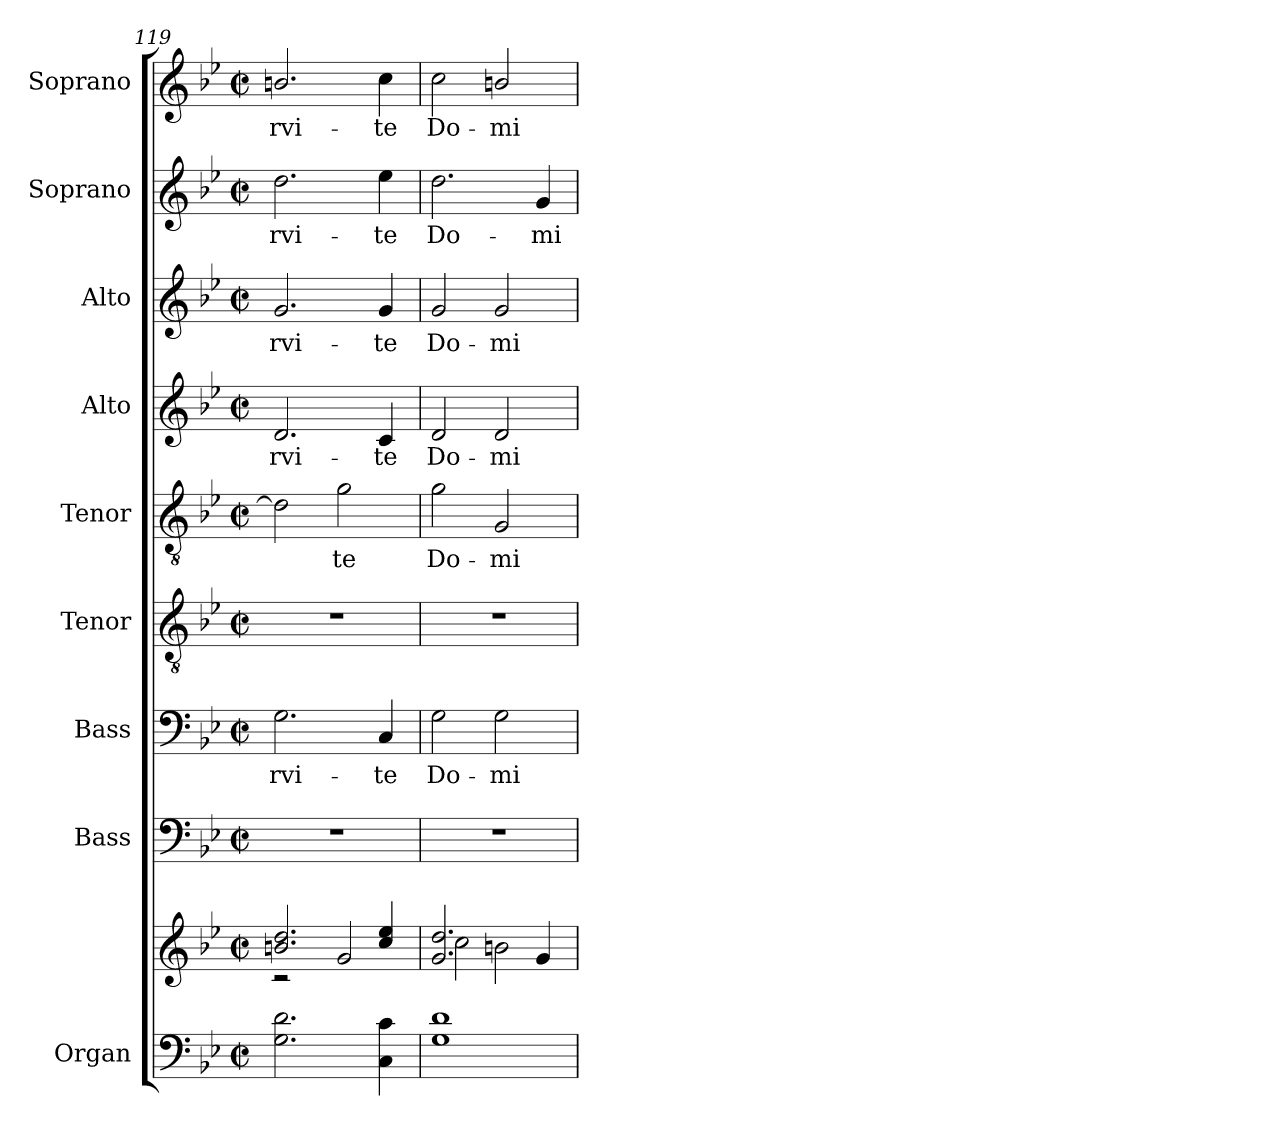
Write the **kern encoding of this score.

**kern	**kern	**kern	**kern	**text	**kern	**kern	**text	**kern	**text	**kern	**text	**kern	**text	**kern	**text
*part9	*part9	*part8	*part7	*part7	*part6	*part5	*part5	*part4	*part4	*part3	*part3	*part2	*part2	*part1	*part1
*staff10	*staff9	*staff8	*staff7	*staff7	*staff6	*staff5	*staff5	*staff4	*staff4	*staff3	*staff3	*staff2	*staff2	*staff1	*staff1
*I"Organ	*	*I"Bass	*I"Bass	*	*I"Tenor	*I"Tenor	*	*I"Alto	*	*I"Alto	*	*I"Soprano	*	*I"Soprano	*
*I'Organ.	*	*I'B.	*I'B.	*	*I'T.	*I'T.	*	*I'A.	*	*I'A.	*	*I'S.	*	*I'S.	*
*clefF4	*clefG2	*clefF4	*clefF4	*	*clefGv2	*clefGv2	*	*clefG2	*	*clefG2	*	*clefG2	*	*clefG2	*
*	*	*	*	*	*ITrd7c12	*ITrd7c12	*	*	*	*	*	*	*	*	*
*k[b-e-]	*k[b-e-]	*k[b-e-]	*k[b-e-]	*	*k[b-e-]	*k[b-e-]	*	*k[b-e-]	*	*k[b-e-]	*	*k[b-e-]	*	*k[b-e-]	*
*B-:	*B-:	*B-:	*B-:	*	*B-:	*B-:	*	*B-:	*	*B-:	*	*B-:	*	*B-:	*
*M2/2	*M2/2	*M2/2	*M2/2	*	*M2/2	*M2/2	*	*M2/2	*	*M2/2	*	*M2/2	*	*M2/2	*
*met(c|)	*met(c|)	*met(c|)	*met(c|)	*	*met(c|)	*met(c|)	*	*met(c|)	*	*met(c|)	*	*met(c|)	*	*met(c|)	*
=119	=119	=119	=119	=119	=119	=119	=119	=119	=119	=119	=119	=119	=119	=119	=119
*	*^	*	*	*	*	*	*	*	*	*	*	*	*	*	*
!	!	!	!	!	!LO:LY:b:color=#000000	!	!	!	!	!	!	!	!	!	!	!
!	!	!	!	!	!	!	!	!	!	!LO:LY:b:color=#000000	!	!	!	!	!	!
!	!	!	!	!	!	!	!	!	!	!	!	!LO:LY:b:color=#000000	!	!	!	!
!	!	!	!	!	!	!	!	!	!	!	!	!	!	!LO:LY:b:color=#000000	!	!
!	!	!	!	!	!	!	!	!	!	!	!	!	!	!	!	!LO:LY:b:color=#000000
2.Gi\ 2.di	2.bni/ 2.ddi	2r	1r	2.Gi\	-rvi-	1r	2Di\]	.	2.di/	-rvi-	2.gi/	-rvi-	2.ddi\	-rvi-	2.bni/	-rvi-
!	!	!	!	!	!	!	!	!LO:LY:b:color=#000000	!	!	!	!	!	!	!	!
.	.	2gi/	.	.	.	.	2Gi\	-te	.	.	.	.	.	.	.	.
!	!	!	!	!	!LO:LY:b:color=#000000	!	!	!	!	!	!	!	!	!	!	!
!	!	!	!	!	!	!	!	!	!	!LO:LY:b:color=#000000	!	!	!	!	!	!
!	!	!	!	!	!	!	!	!	!	!	!	!LO:LY:b:color=#000000	!	!	!	!
!	!	!	!	!	!	!	!	!	!	!	!	!	!	!LO:LY:b:color=#000000	!	!
!	!	!	!	!	!	!	!	!	!	!	!	!	!	!	!	!LO:LY:b:color=#000000
4Ci\ 4ci	4cci/ 4ee-i	.	.	4Ci/	-te	.	.	.	4ci/	-te	4gi/	-te	4ee-i\	-te	4cci\	-te
=120	=120	=120	=120	=120	=120	=120	=120	=120	=120	=120	=120	=120	=120	=120	=120	=120
!	!	!	!	!	!LO:LY:b:color=#000000	!	!	!	!	!	!	!	!	!	!	!
!	!	!	!	!	!	!	!	!LO:LY:b:color=#000000	!	!	!	!	!	!	!	!
!	!	!	!	!	!	!	!	!	!	!LO:LY:b:color=#000000	!	!	!	!	!	!
!	!	!	!	!	!	!	!	!	!	!	!	!LO:LY:b:color=#000000	!	!	!	!
!	!	!	!	!	!	!	!	!	!	!	!	!	!	!LO:LY:b:color=#000000	!	!
!	!	!	!	!	!	!	!	!	!	!	!	!	!	!	!	!LO:LY:b:color=#000000
1Gi 1di	2.gi/ 2.ddi	2cci\	1r	2Gi\	Do-	1r	2Gi\	Do-	2di/	Do-	2gi/	Do-	2.ddi\	Do-	2cci\	Do-
!	!	!	!	!	!LO:LY:b:color=#000000	!	!	!	!	!	!	!	!	!	!	!
!	!	!	!	!	!	!	!	!LO:LY:b:color=#000000	!	!	!	!	!	!	!	!
!	!	!	!	!	!	!	!	!	!	!LO:LY:b:color=#000000	!	!	!	!	!	!
!	!	!	!	!	!	!	!	!	!	!	!	!LO:LY:b:color=#000000	!	!	!	!
!	!	!	!	!	!	!	!	!	!	!	!	!	!	!	!	!LO:LY:b:color=#000000
.	.	2bni\	.	2Gi\	-mi-	.	2GGi/	-mi-	2di/	-mi-	2gi/	-mi-	.	.	2bni/	-mi-
!	!	!	!	!	!	!	!	!	!	!	!	!	!	!LO:LY:b:color=#000000	!	!
.	4gi/	.	.	.	.	.	.	.	.	.	.	.	4gi/	-mi-	.	.
*	*v	*v	*	*	*	*	*	*	*	*	*	*	*	*	*	*
=	=	=	=	=	=	=	=	=	=	=	=	=	=	=	=
*-	*-	*-	*-	*-	*-	*-	*-	*-	*-	*-	*-	*-	*-	*-	*-
